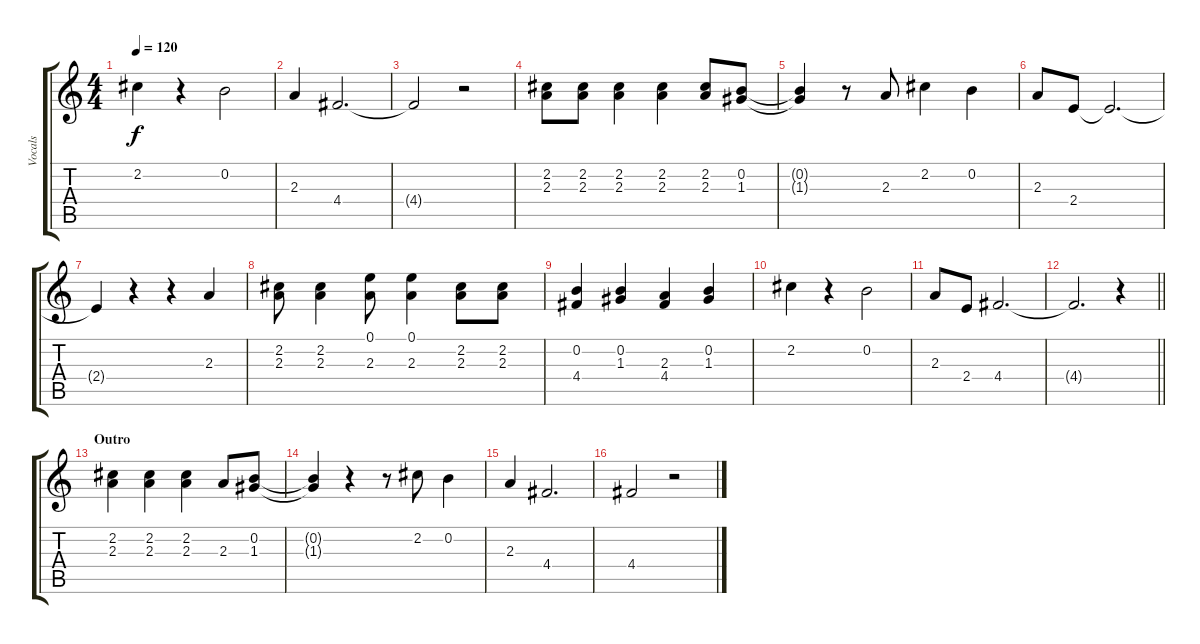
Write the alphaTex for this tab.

\track ("Vocals" "Vocals") {instrument lead3calliope}
\staff {score tabs}
\tuning (E5 B4 G4 D4 A3 E3) {hide}
\ts (4 4)
\tempo 120
\clef g2
\ks c
2.2.4{dy f} r.4 0.2.2 |
2.3.4 4.4.2{d} |
4.4{t}.2 r.2 |
(2.2 2.3).8 (2.2 2.3).8 (2.2 2.3).4 (2.2 2.3).4 (2.2 2.3).8 (0.2 1.3).8 |
(0.2{t} 1.3{t}).4 r.8 2.3.8 2.2.4 0.2.4 |
2.3.8 2.4.8 2.4{t}.2{d} |
2.4{t}.4 r.4 r.4 2.3.4 |
(2.2 2.3).8 (2.2 2.3).4 (0.1 2.3).8 (0.1 2.3).4 (2.2 2.3).8 (2.2 2.3).8 |
(0.2 4.4).4 (0.2 1.3).4 (2.3 4.4).4 (0.2 1.3).4 |
2.2.4 r.4 0.2.2 |
2.3.8 2.4.8 4.4.2{d} |
\barLineRight lightlight
4.4{t}.2{d} r.4 |
\section ("" "Outro")
(2.2 2.3).4 (2.2 2.3).4 (2.2 2.3).4 2.3.8 (0.2 1.3).8 |
(0.2{t} 1.3{t}).4 r.4 r.8 2.2.8 0.2.4 |
2.3.4 4.4.2{d} |
4.4.2 r.2
